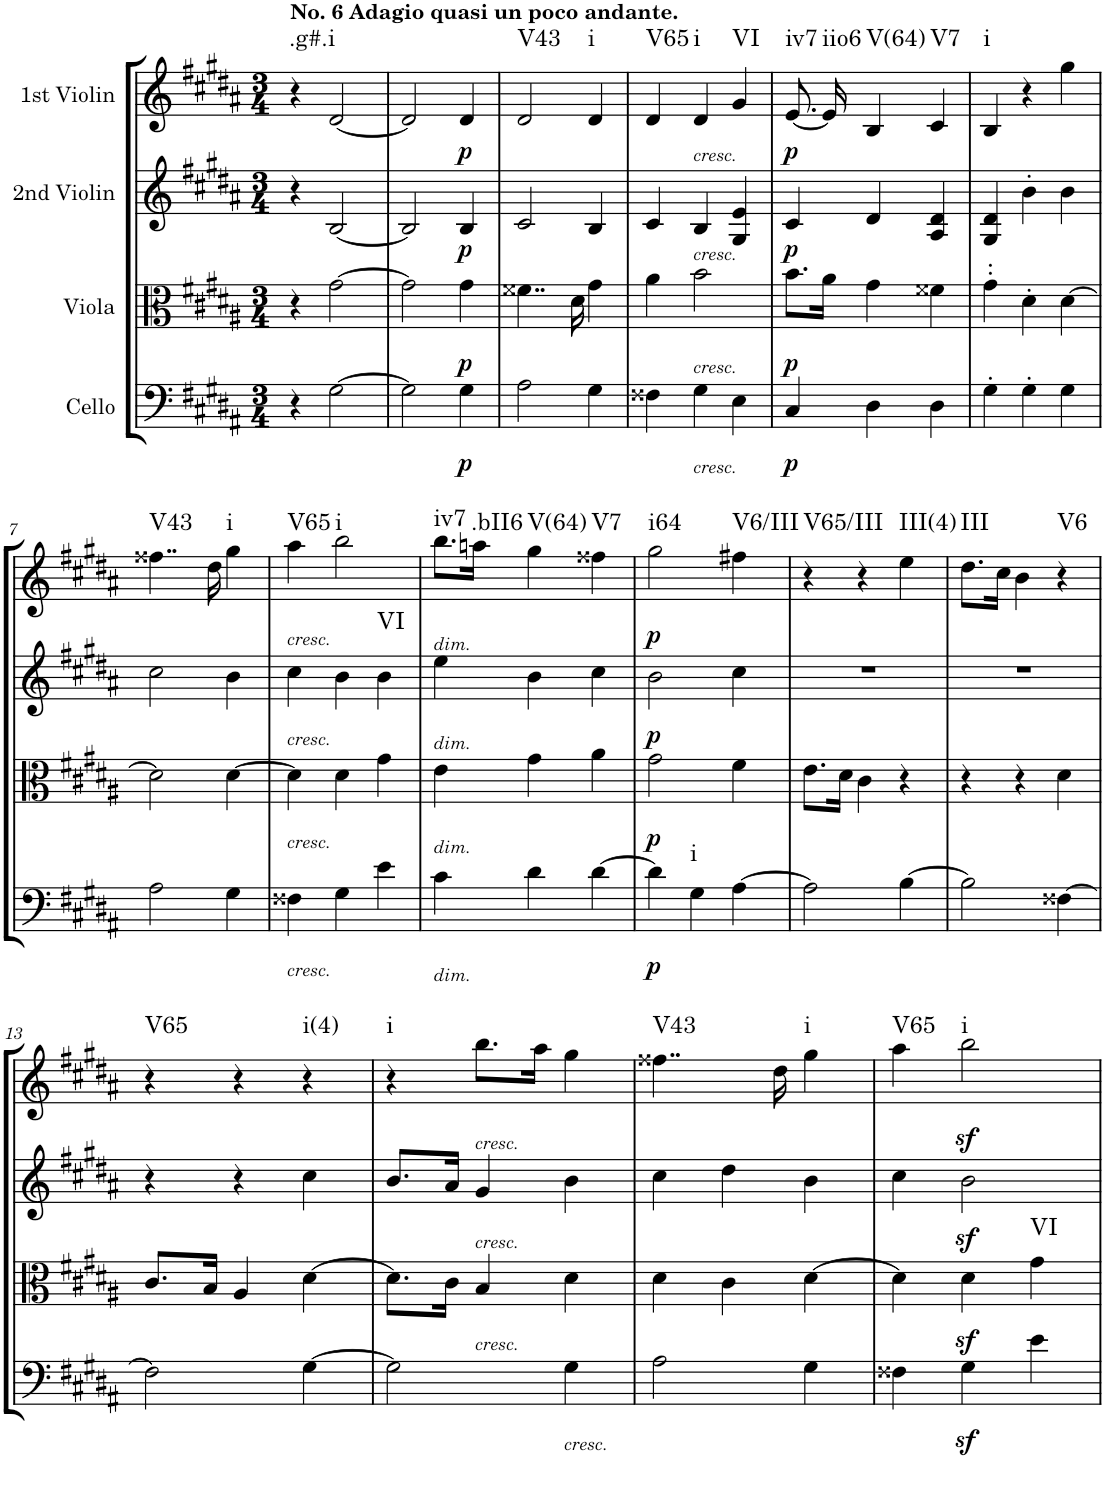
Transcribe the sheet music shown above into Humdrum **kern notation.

**kern	**dynam	**harte	**kern	**dynam	**harte	**kern	**dynam	**harte	**kern	**dynam	**harte
*part4	*part4	*part4	*part3	*part3	*part3	*part2	*part2	*part2	*part1	*part1	*part1
*staff4	*staff4	*	*staff3	*staff3	*	*staff2	*staff2	*	*staff1	*staff1	*
*I"Cello	*	*	*I"Viola	*	*	*I"2nd Violin	*	*	*I"1st Violin	*	*
*	*	*	*I'Vla	*	*	*I'Vln	*	*	*I'Vln	*	*
*clefF4	*	*	*clefC3	*	*	*clefG2	*	*	*clefG2	*	*
*k[f#c#g#d#a#]	*	*	*k[f#c#g#d#a#]	*	*	*k[f#c#g#d#a#]	*	*	*k[f#c#g#d#a#]	*	*
*g#:	*	*	*g#:	*	*	*g#:	*	*	*g#:	*	*
*M3/4	*	*	*M3/4	*	*	*M3/4	*	*	*M3/4	*	*
=1	=1	=1	=1	=1	=1	=1	=1	=1	=1	=1	=1
!	!	!	!	!	!	!	!	!	!LO:TX:a:B:t=No. 6 Adagio quasi un poco andante.	!	!LO:H:kt=.g#.i
4r	.	.	4r	.	.	4r	.	.	4r	.	N
[2G#\	.	.	[2g#\	.	.	[2B/	.	.	[2d#/	.	.
=2	=2	=2	=2	=2	=2	=2	=2	=2	=2	=2	=2
2G#\]	.	.	2g#\]	.	.	2B/]	.	.	2d#/]	.	.
!	!LO:DY:b	!	!	!LO:DY:b	!	!	!LO:DY:b	!	!	!LO:DY:b	!
4G#\	p	.	4g#\	p	.	4B/	p	.	4d#/	p	.
=3	=3	=3	=3	=3	=3	=3	=3	=3	=3	=3	=3
!	!	!	!	!	!	!	!	!	!	!	!LO:H:kt=V43
2A#\	.	.	4..f##X\	.	.	2c#/	.	.	2d#/	.	N
.	.	.	16d#\	.	.	.	.	.	.	.	.
!	!	!	!	!	!	!	!	!	!	!	!LO:H:kt=i
4G#\	.	.	4g#\	.	.	4B/	.	.	4d#/	.	N
=4	=4	=4	=4	=4	=4	=4	=4	=4	=4	=4	=4
!	!	!	!	!	!	!	!	!	!	!	!LO:H:kt=V65
4F##X\	.	.	4a#\	.	.	4c#/	.	.	4d#/	.	N
!	!	!	!	!	!	!	!	!	!LO:TX:b:i:t=cresc.	!	!
!	!	!	!	!	!	!LO:TX:b:i:t=cresc.	!	!	!	!	!
!	!	!	!LO:TX:b:i:t=cresc.	!	!	!	!	!	!	!	!
!LO:TX:b:i:t=cresc.	!	!	!	!	!	!	!	!	!	!	!LO:H:kt=i
4G#\	.	.	2b\	.	.	4B/	.	.	4d#/	.	N
!	!	!	!	!	!	!	!	!	!	!	!LO:H:kt=VI
4E\	.	.	.	.	.	4G#/ 4e/	.	.	4g#/	.	N
=5	=5	=5	=5	=5	=5	=5	=5	=5	=5	=5	=5
!	!LO:DY:b	!	!	!LO:DY:b	!	!	!LO:DY:b	!	!	!LO:DY:b	!LO:H:kt=iv7
4C#/	p	.	8.b\L	p	.	4c#/	p	.	[8.e/	p	N
!	!	!	!	!	!	!	!	!	!	!	!LO:H:kt=iio6
.	.	.	16a#\Jk	.	.	.	.	.	16e/]	.	N
!	!	!	!	!	!	!	!	!	!	!	!LO:H:kt=V(64)
4D#\	.	.	4g#\	.	.	4d#/	.	.	4B/	.	N
!	!	!	!	!	!	!	!	!	!	!	!LO:H:kt=V7
4D#\	.	.	4f##X\	.	.	4A#/ 4d#/	.	.	4c#/	.	N
=6	=6	=6	=6	=6	=6	=6	=6	=6	=6	=6	=6
!	!	!	!	!	!	!	!	!	!	!	!LO:H:kt=i
4G#'\	.	.	4g#''\	.	.	4G#/ 4d#/	.	.	4B/	.	N
4G#'\	.	.	4d#'\	.	.	4b'\	.	.	4r	.	.
4G#\	.	.	[4d#\	.	.	4b\	.	.	4gg#\	.	.
!!LO:LB:g=z
=7	=7	=7	=7	=7	=7	=7	=7	=7	=7	=7	=7
!	!	!	!	!	!	!	!	!	!	!	!LO:H:kt=V43
2A#\	.	.	2d#\]	.	.	2cc#\	.	.	4..ff##X\	.	N
.	.	.	.	.	.	.	.	.	16dd#\	.	.
!	!	!	!	!	!	!	!	!	!	!	!LO:H:kt=i
4G#\	.	.	[4d#\	.	.	4b\	.	.	4gg#\	.	N
=8	=8	=8	=8	=8	=8	=8	=8	=8	=8	=8	=8
!	!	!	!	!	!	!	!	!	!LO:TX:b:i:t=cresc.	!	!
!	!	!	!	!	!	!LO:TX:b:i:t=cresc.	!	!	!	!	!
!	!	!	!LO:TX:b:i:t=cresc.	!	!	!	!	!	!	!	!
!LO:TX:b:i:t=cresc.	!	!	!	!	!	!	!	!	!	!	!LO:H:kt=V65
4F##X\	.	.	4d#\]	.	.	4cc#\	.	.	4aa#\	.	N
!	!	!	!	!	!	!	!	!	!	!	!LO:H:kt=i
4G#\	.	.	4d#\	.	.	4b\	.	.	2bb\	.	N
!	!	!	!	!	!	!	!	!LO:H:kt=VI	!	!	!
4e\	.	.	4g#\	.	.	4b\	.	N	.	.	.
=9	=9	=9	=9	=9	=9	=9	=9	=9	=9	=9	=9
!	!	!	!	!	!	!	!	!	!LO:TX:b:i:t=dim.	!	!
!	!	!	!	!	!	!LO:TX:b:i:t=dim.	!	!	!	!	!
!	!	!	!LO:TX:b:i:t=dim.	!	!	!	!	!	!	!	!
!LO:TX:b:i:t=dim.	!	!	!	!	!	!	!	!	!	!	!LO:H:kt=iv7
4c#\	.	.	4e\	.	.	4ee\	.	.	8.bb\L	.	N
!	!	!	!	!	!	!	!	!	!	!	!LO:H:kt=.bII6
.	.	.	.	.	.	.	.	.	16aan\Jk	.	N
!	!	!	!	!	!	!	!	!	!	!	!LO:H:kt=V(64)
4d#\	.	.	4g#\	.	.	4b\	.	.	4gg#\	.	N
!	!	!	!	!	!	!	!	!	!	!	!LO:H:kt=V7
[4d#\	.	.	4a#\	.	.	4cc#\	.	.	4ff##X\	.	N
=10	=10	=10	=10	=10	=10	=10	=10	=10	=10	=10	=10
!	!LO:DY:b	!	!	!LO:DY:b	!	!	!LO:DY:b	!	!	!LO:DY:b	!LO:H:kt=i64
4d#\]	p	.	2g#\	p	.	2b\	p	.	2gg#\	p	N
!	!	!LO:H:kt=i	!	!	!	!	!	!	!	!	!
4G#\	.	N	.	.	.	.	.	.	.	.	.
!	!	!	!	!	!	!	!	!	!	!	!LO:H:kt=V6/III
[4A#\	.	.	4f#\	.	.	4cc#\	.	.	4ff#X\	.	N
=11	=11	=11	=11	=11	=11	=11	=11	=11	=11	=11	=11
!	!	!	!	!	!	!	!	!	!	!	!LO:H:kt=V65/III
2A#\]	.	.	8.e\L	.	.	2.r	.	.	4r	.	N
.	.	.	16d#\Jk	.	.	.	.	.	.	.	.
.	.	.	4c#\	.	.	.	.	.	4r	.	.
!	!	!	!	!	!	!	!	!	!	!	!LO:H:kt=III(4)
[4B\	.	.	4r	.	.	.	.	.	4ee\	.	N
=12	=12	=12	=12	=12	=12	=12	=12	=12	=12	=12	=12
!	!	!	!	!	!	!	!	!	!	!	!LO:H:kt=III
2B\]	.	.	4r	.	.	2.r	.	.	8.dd#\L	.	N
.	.	.	.	.	.	.	.	.	16cc#\Jk	.	.
.	.	.	4r	.	.	.	.	.	4b\	.	.
!	!	!	!	!	!	!	!	!	!	!	!LO:H:kt=V6
[4F##X\	.	.	4d#\	.	.	.	.	.	4r	.	N
!!LO:LB:g=z
=13	=13	=13	=13	=13	=13	=13	=13	=13	=13	=13	=13
!	!	!	!	!	!	!	!	!	!	!	!LO:H:kt=V65
2F##\]	.	.	8.c#/L	.	.	4r	.	.	4r	.	N
.	.	.	16B/Jk	.	.	.	.	.	.	.	.
.	.	.	4A#/	.	.	4r	.	.	4r	.	.
!	!	!	!	!	!	!	!	!	!	!	!LO:H:kt=i(4)
[4G#\	.	.	[4d#\	.	.	4cc#\	.	.	4r	.	N
=14	=14	=14	=14	=14	=14	=14	=14	=14	=14	=14	=14
!	!	!	!	!	!	!	!	!	!	!	!LO:H:kt=i
2G#\]	.	.	8.d#\L]	.	.	8.b/L	.	.	4r	.	N
.	.	.	16c#\Jk	.	.	16a#/Jk	.	.	.	.	.
!	!	!	!	!	!	!	!	!	!LO:TX:b:i:t=cresc.	!	!
!	!	!	!	!	!	!LO:TX:b:i:t=cresc.	!	!	!	!	!
!	!	!	!LO:TX:b:i:t=cresc.	!	!	!	!	!	!	!	!
.	.	.	4B/	.	.	4g#/	.	.	8.bb\L	.	.
.	.	.	.	.	.	.	.	.	16aa#\Jk	.	.
!LO:TX:b:i:t=cresc.	!	!	!	!	!	!	!	!	!	!	!
4G#\	.	.	4d#\	.	.	4b\	.	.	4gg#\	.	.
=15	=15	=15	=15	=15	=15	=15	=15	=15	=15	=15	=15
!	!	!	!	!	!	!	!	!	!	!	!LO:H:kt=V43
2A#\	.	.	4d#\	.	.	4cc#\	.	.	4..ff##X\	.	N
.	.	.	4c#\	.	.	4dd#\	.	.	.	.	.
.	.	.	.	.	.	.	.	.	16dd#\	.	.
!	!	!	!	!	!	!	!	!	!	!	!LO:H:kt=i
4G#\	.	.	[4d#\	.	.	4b\	.	.	4gg#\	.	N
=16	=16	=16	=16	=16	=16	=16	=16	=16	=16	=16	=16
!	!	!	!	!	!	!	!	!	!	!	!LO:H:kt=V65
4F##X\	.	.	4d#\]	.	.	4cc#\	.	.	4aa#\	.	N
!	!	!	!	!	!	!	!	!	!	!LO:DY:b	!LO:H:kt=i
4G#z<\	.	.	4d#z<\	.	.	2bz<\	.	.	2bb\	sf	N
!	!	!	!	!	!LO:H:kt=VI	!	!	!	!	!	!
4e\	.	.	4g#\	.	N	.	.	.	.	.	.
=	=	=	=	=	=	=	=	=	=	=	=
*-	*-	*-	*-	*-	*-	*-	*-	*-	*-	*-	*-
